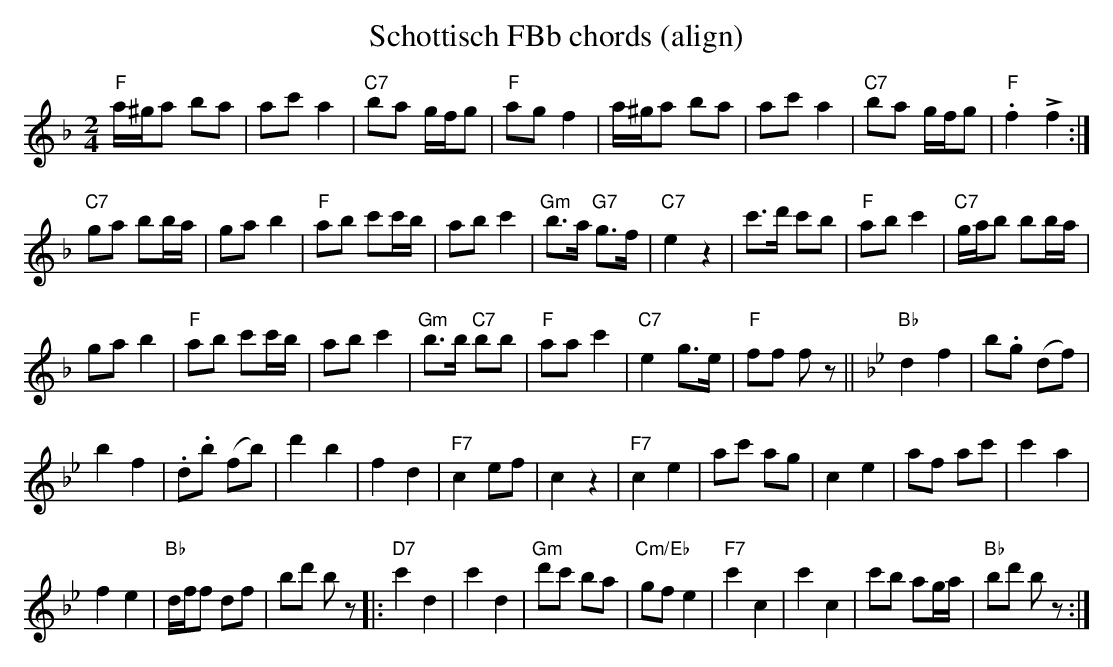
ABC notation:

X:1
T: Schottisch FBb chords (align)
M:2/4
L:1/8
K:F %%MIDI gchordon
"F"a/^g/a ba | ac'a2 | "C7"ba g/f/g | "F"agf2 | a/^g/a ba | ac'a2 | \
"C7"ba g/f/g | "F".f2+>+f2 :|
 "C7"ga bb/a/ | gab2 | "F"ab c'c'/b/ | abc'2 | \
"Gm"b>a "G7"g>f | "C7"e2z2 | c'>d' c'b | "F"abc'2 | "C7"g/a/b bb/a/ |
 gab2 | \
"F"ab c'c'/b/ | abc'2 | "Gm"b>b "C7"bb | "F"aac'2 | "C7"e2 g>e | "F"ff fz || [K:Bb] \
"Bb"d2f2 | b.g (df) |
 b2f2 | .d.b (fb) | d'2b2 | f2d2 | "F7"c2 ef | c2z2 | \
"F7"c2e2 | ac' ag | c2e2 | af ac' | c'2a2 |
 f2e2 | "Bb"d/f/f df | bd' bz |: \
"D7"c'2d2 | c'2d2 | "Gm"d'c' ba | "Cm/Eb"gfe2 | "F7"c'2c2 | c'2c2 | c'b ag/a/ | "Bb"bd' bz :|
